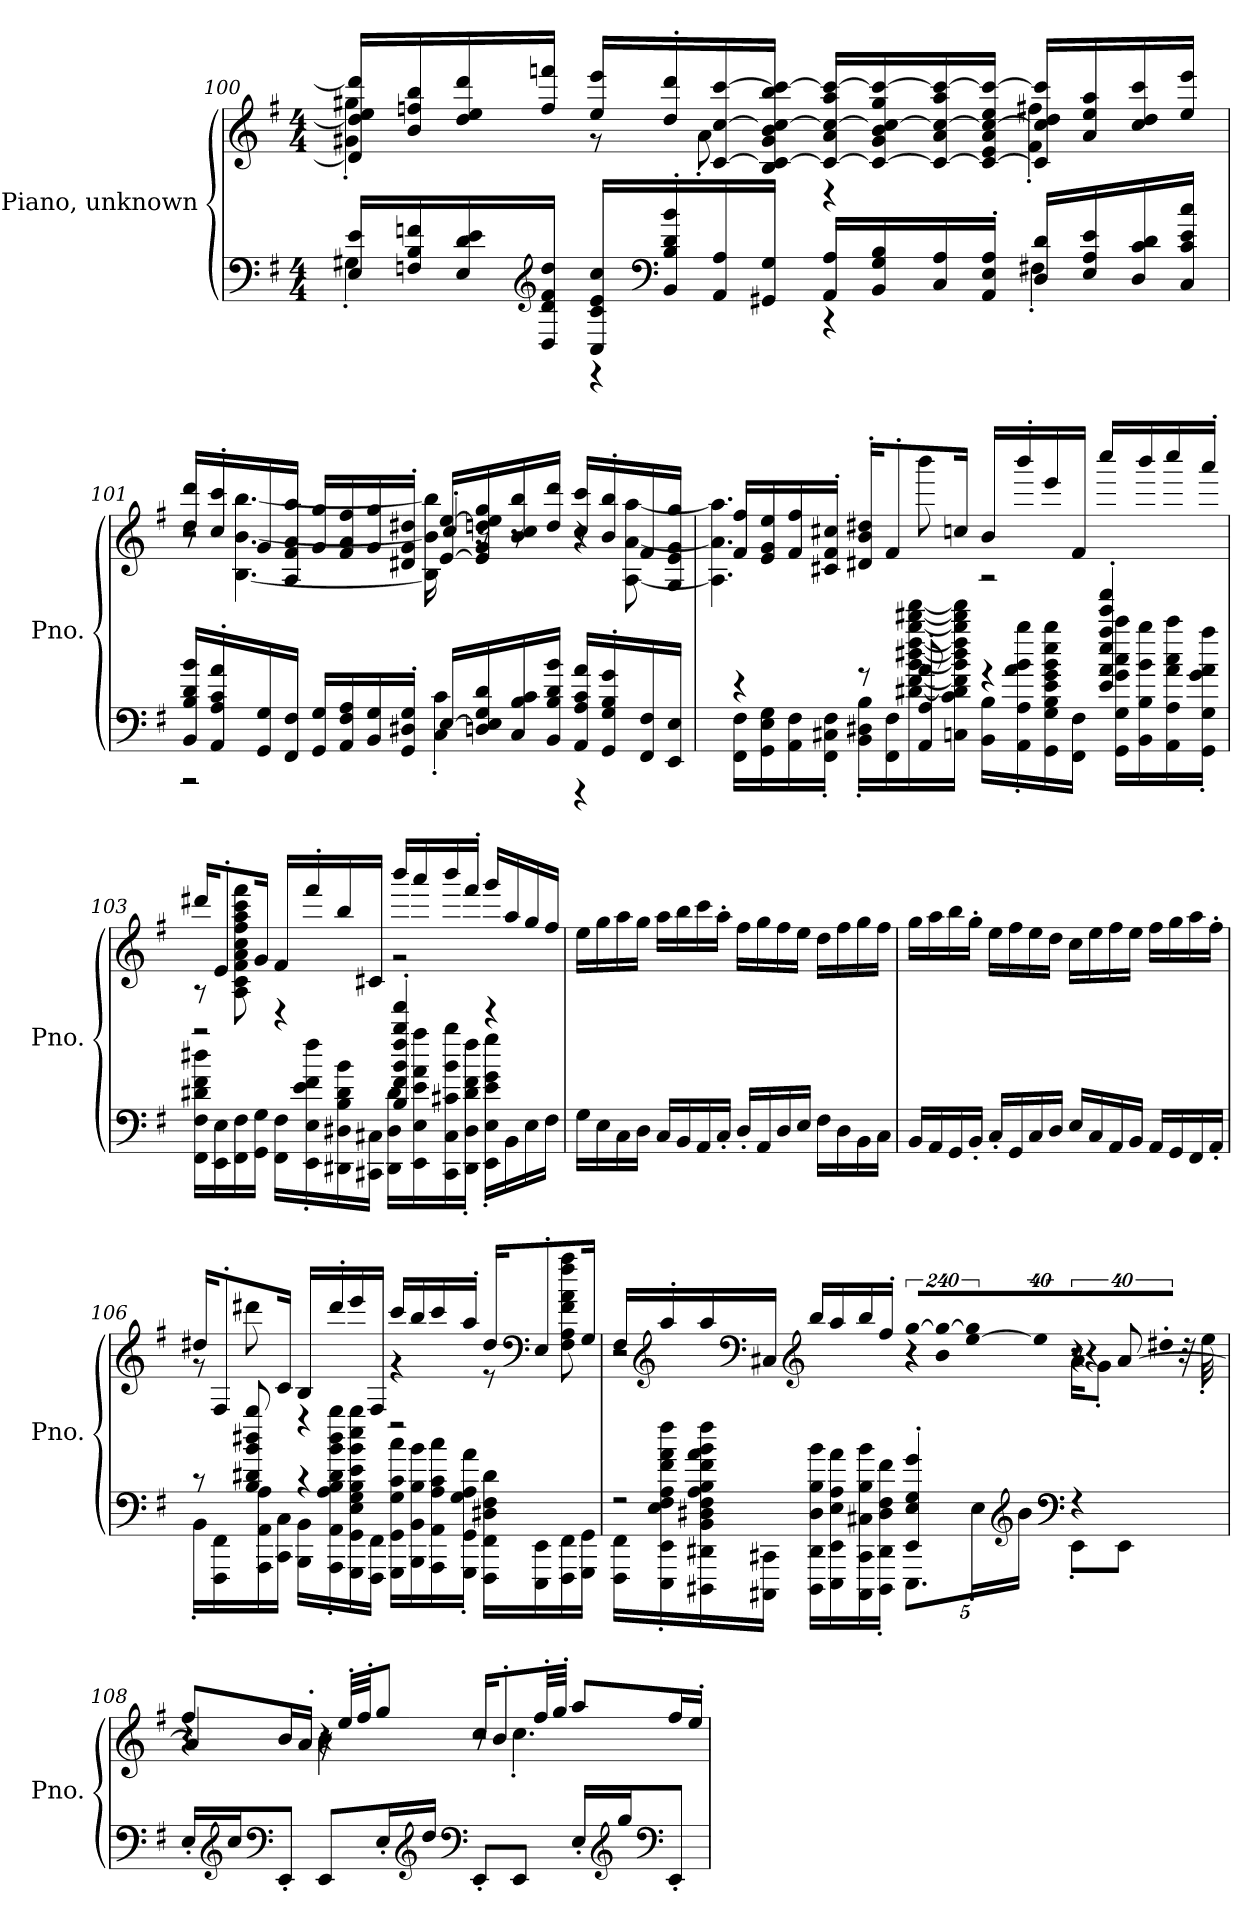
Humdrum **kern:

**kern	**kern
*part1	*part1
*staff2	*staff1
*I"Piano, unknown	*
*I'Pno.	*
!!LO:LB:g=z
*clefF4	*clefG2
*k[f#]	*k[f#]
*M4/4	*M4/4
=100	=100
*^	*^
16E/ 16e/LL	4G#X'\	16d/] 16dd/] 16ee/ 16ddd/]LL	4g#X\' 4gg#X\'
16Fn/ 16B/ 16fn/	.	16b/ 16ffn/ 16bb/	.
16E/ 16d/ 16e/	.	16dd/ 16ee/ 16ddd/	.
*clefG2	*	*	*
16D/ 16d/ 16f/ 16dd/JJ	.	16ff/ 16fffn/JJ	.
16C/ 16c/ 16e/ 16cc/LL	4r	16ee/ 16eee/LL	8r
*clefF4	*	*	*
16BB/' 16B/' 16d/' 16b/'	.	16dd/' 16ddd/'	.
16AA/ 16A/	.	[16c/ [16cc/ [16ccc/	8a'\
16GG#X/ 16G#/JJ	.	16B/ 16c/_ 16g#/ 16b/ 16cc/_ 16bb/ 16ccc/_JJ	.
16AA/ 16A/LL	4r	16c/_ 16a/ 16cc/_ 16aa/ 16ccc/_LL	4r
16BB/ 16G#/ 16B/	.	16c/_ 16g#/ 16b/ 16cc/_ 16gg#/ 16ccc/_	.
16C/ 16A/	.	16c/_ 16a/ 16cc/_ 16aa/ 16ccc/_	.
16AA/' 16E/' 16A/'JJ	.	16c/_ 16e/ 16a/ 16cc/_ 16ee/ 16ccc/_JJ	.
16D/ 16d/LL	4F#X'\	16c/] 16cc/] 16dd/ 16ccc/]LL	4f#\' 4ff#X\'
16E/ 16A/ 16e/	.	16a/ 16ee/ 16aa/	.
16D/ 16c/ 16d/	.	16cc/ 16dd/ 16ccc/	.
16C/ 16c/ 16e/ 16cc/JJ	.	16ee/ 16eee/JJ	.
!!LO:LB:g=z
=101	=101	=101	=101
*	*	*	*^
16BB/ 16B/ 16d/ 16b/LL	2r	16dd/ 16ddd/LL	8r	2r
16AA/' 16A/' 16c/' 16a/'	.	16cc/' 16ccc/'	.	.
16GG/ 16G/	.	16g/	[4.B\ [4.b\ [4.bb\	.
16FF#/ 16F#/JJ	.	16A/ 16f#/ 16a/ 16aa/JJ	.	.
16GG/ 16G/LL	.	16g/ 16gg/LL	.	.
16AA/ 16F#/ 16A/	.	16f#/ 16a/ 16ff#/	.	.
16BB/ 16G/	.	16g/ 16gg/	.	.
16GG/' 16D#X/' 16G/'JJ	.	16d#X/' 16g/' 16dd#X/'JJ	.	.
[16E/LL	4C\' 4c\'	[16e/ [16ee/LL	16B\] 16b\] 16bb\]	4cc'/
16Dn/ 16E/] 16G/ 16d/	.	16e/] 16g/ 16ddn/ 16ee/] 16gg/	16r	.
16C/ 16B/ 16c/	.	16b/ 16cc/ 16bb/	8r	.
16BB/ 16B/ 16d/ 16b/JJ	.	16dd/ 16ddd/JJ	.	.
16AA/ 16A/ 16c/ 16a/LL	4r	16cc/ 16ccc/LL	8r	4r
16GG/' 16G/' 16B/' 16g/'	.	16b/' 16bb/'	.	.
16FF#/ 16F#/	.	16f#/	[8A\ [8a\ [8aa\	.
16EE/ 16E/JJ	.	16G/ 16e/ 16g/ 16gg/JJ	.	.
*	*	*	*v	*v
!!LO:LB:g=z
=102	=102	=102	=102
4r	16FF#\ 16F#\LL	16f#/ 16ff#/LL	4.A\] 4.a\] 4.aa\]
.	16GG\ 16E\ 16G\	16e/ 16g/ 16ee/	.
.	16AA\ 16F#\	16f#/ 16ff#/	.
.	16FF#\' 16C#X\' 16F#\'JJ	16c#X/' 16f#/' 16cc#X/'JJ	.
8r	16BB\' 16D#X\' 16B\'LL	16d#X/' 16b/' 16dd#X/'KL	.
.	16FF#\ 16F#\	8f#'/	.
8AA/' 8A/' 8a/'	[16d#X\ [16f#\ [16b\ [16dd#X\ [16ff#\ [16bb\ [16ddd#X\ [16fff#\	.	8bbb\
.	16Cn\ 16c\ 16d#\] 16f#\] 16b\] 16dd#\] 16ff#\] 16bb\] 16ddd#\] 16fff#\]JJ	16ccn/Jk	.
4r	16BB\ 16B\LL	16b/LL	2r
.	16AA\' 16A\' 16a\' 16b\' 16bb\'	16bbb'/	.
.	16GG\ 16G\ 16B\ 16e\ 16g\ 16b\ 16ee\ 16bb\	16eee/	.
.	16FF#\ 16F#\JJ	16f#/JJ	.
4e/' 4a/' 4ee/' 4aa/' 4eee/' 4aaa/'	16GG\ 16G\ 16g\ 16cc\ 16ccc\LL	16cccc/LL	.
.	16BB\ 16B\ 16b\ 16bb\	16bbb/	.
.	16AA\ 16A\ 16a\ 16cc\ 16ccc\	16cccc/	.
.	16GG\' 16G\' 16g\' 16a\' 16aa\'JJ	16aaa'/JJ	.
!!LO:PB:g=z	!!
=103	=103	=103	=103
2r	16FF#\ 16F#\ 16d#X\ 16f#\ 16dd#X\LL	16ddd#X/KL	8r
.	16EE\ 16E\	8e'/	.
.	16FF#\ 16F#\	.	8A\ 8c\ 8f#\ 8a\ 8cc\ 8ff#\ 8aa\ 8ccc\ 8fff#\
.	16GG\ 16G\JJ	16g/Jk	.
.	16FF#\ 16F#\LL	16f#/LL	4r
.	16EE\' 16E\' 16e\' 16f#\' 16ff#\'	16fff#'/	.
.	16DD#X\ 16D#X\ 16B\ 16d#\ 16b\	16bb/	.
.	16CC#X\ 16C#X\JJ	16c#X/JJ	.
4B/' 4f#/' 4b/' 4ff#/' 4bb/' 4fff#/'	16DD#\ 16D#\ 16d#\LL	16bbb/LL	2r
.	16EE\ 16E\ 16e\ 16a\ 16aa\	16aaa/	.
.	16CC#\ 16C#\ 16c#X\ 16b\ 16bb\	16bbb/	.
.	16DD#\' 16D#\' 16d#\' 16f#\' 16ff#\'JJ	16fff#'/JJ	.
4r	16EE\' 16E\' 16e\' 16g\' 16gg\'LL	16ggg/LL	.
.	16BB\	16aa/	.
.	16E\	16gg/	.
.	16F#\JJ	16ff#/JJ	.
*v	*v	*	*
*	*v	*v
=104	=104
16G\LL	16ee\LL
16E\	16gg\
16C\	16aa\
16D\JJ	16gg\JJ
16C/LL	16aa\LL
16BB/	16bb\
16AA/	16ccc\
16C'/JJ	16aa'\JJ
16D'/LL	16ff#\LL
16AA/	16gg\
16D/	16ff#\
16E/JJ	16ee\JJ
16F#\LL	16dd\LL
16D\	16ff#\
16BB\	16gg\
16C\JJ	16ff#\JJ
!!LO:LB:g=z
=105	=105
16BB/LL	16gg\LL
16AA/	16aa\
16GG/	16bb\
16BB'/JJ	16gg'\JJ
16C'/LL	16ee\LL
16GG/	16ff#\
16C/	16ee\
16D/JJ	16dd\JJ
16E/LL	16cc\LL
16C/	16ee\
16AA/	16ff#\
16BB/JJ	16ee\JJ
16AA/LL	16ff#\LL
16GG/	16gg\
16FF#/	16aa\
16AA'/JJ	16ff#'\JJ
=106	=106
*^	*^
8r	16BB'\LL	16dd#X/KL	8r
.	16FFF#\ 16FF#\	8F#'/	.
8B/ 8d#X/ 8b/ 8dd#X/ 8bb/	16AAA\ 16AA\ 16A\	.	8ddd#X\
.	16CC\ 16C\JJ	16c/Jk	.
4r	16BBB\ 16BB\LL	16B/LL	4r
.	16AAA\' 16AA\' 16A\' 16B\' 16d#\' 16b\' 16dd#\' 16bb\'	16ddd#'/	.
.	16GGG\ 16GG\ 16E\ 16G\ 16B\ 16e\ 16b\ 16ee\ 16bb\	16eee/	.
.	16FFF#\ 16FF#\JJ	16F#/JJ	.
2r	16GGG\ 16GG\ 16G\ 16c\ 16cc\LL	16ccc/LL	4r
.	16BBB\ 16BB\ 16B\ 16b\	16bb/	.
.	16AAA\ 16AA\ 16A\ 16c\ 16cc\	16ccc/	.
.	16GGG\' 16GG\' 16G\' 16A\' 16a\'JJ	16aa'/JJ	.
.	16FFF#\ 16FF#\ 16D#X\ 16F#\ 16d#\LL	16dd#/KL	8r
*	*	*clefF4	*
.	16EEE\ 16EE\	8E'/	.
.	16FFF#\ 16FF#\	.	8F#\ 8A\ 8f#\ 8a\ 8ff#\ 8aa\
.	16GGG\ 16GG\JJ	16G/Jk	.
!!LO:LB:g=z
=107	=107	=107	=107
*	*	*	*^
2r	16FFF#\ 16FF#\LL	16F#/LL	2r	2r
*	*	*clefG2	*	*
.	16EEE\' 16EE\' 16E\' 16F#\' 16A\' 16f#\' 16a\' 16ff#\'	16aa'/	.	.
.	16DDD#X\ 16DD#X\ 16BB\ 16D#X\ 16F#\ 16A\ 16B\ 16f#\ 16a\ 16b\ 16ff#\	16aa/	.	.
*	*	*clefF4	*	*
.	16CCC#X\ 16CC#X\JJ	16C#X/JJ	.	.
*	*	*clefG2	*	*
.	16DDD#\ 16DD#\ 16D#\ 16B\ 16b\LL	16bb/LL	.	.
.	16EEE\ 16EE\ 16E\ 16A\ 16a\	16aa/	.	.
.	16CCC#\ 16CC#\ 16C#X\ 16B\ 16b\	16bb/	.	.
.	16DDD#\' 16DD#\' 16D#\' 16F#\' 16f#\'JJ	16ff#'/JJ	.	.
*	*Xbrackettup	*	*	*
!	!	!LO:N:vis=16	!	!
4EE/' 4E/' 4G/' 4g/'	10.EEE\L	[1920%137gg/LL	4r	4r
!	!	!LO:N:vis=16	!	!
.	.	1920%137b/ 1920%137gg/_	.	.
!	!	!LO:N:vis=16	!	!
.	.	[1920%137ee/ 1920%137gg/]	.	.
.	20E'\L	.	.	.
*clefG2	*	*	*	*
.	20b\JJ	.	.	.
!	!	!LO:N:vis=32	!	!
.	.	640%23ee/JJk]	.	.
*clefF4	*	*	*	*
!	!	!LO:N:vis=32	!	!
4r	8EE'\L	640%23r	16a\KL	8r
!	!	!LO:N:vis=8	!	!
.	.	960%137r	.	.
.	.	.	8g'\J	.
.	8EE\J	.	.	[8a/
!	!	!LO:N:vis=16	!	!
.	.	1920%137dd#X'/	.	.
.	.	.	32r	.
.	.	.	32ee'\	.
*v	*v	*	*	*
!!LO:LB:g=z	!!	!!
=108	=108	=108	=108
16E'/LL	8ff#/L	4r	4a/]
*clefG2	*	*	*
16cc/J	.	.	.
*clefF4	*	*	*
8EE'/J	16b/L	.	.
.	16a'/JJ	.	.
8EE/L	16r	4b\	4r
.	32ee'/LLL	.	.
.	32ff#'/JJ	.	.
16E'/L	8gg/J	.	.
*clefG2	*	*	*
16dd/JJ	.	.	.
*clefF4	*	*	*
8EE'/L	16cc/KL	8r	2r
.	8b'/	.	.
8EE/J	.	4.cc'\	.
.	32ff#'/LL	.	.
.	32gg'/JJJ	.	.
16E'/LL	8aa/L	.	.
*clefG2	*	*	*
16gg/J	.	.	.
*clefF4	*	*	*
8EE'/J	16ff#/L	.	.
.	16ee'/JJ	.	.
*	*v	*v	*v
=	=
*-	*-
